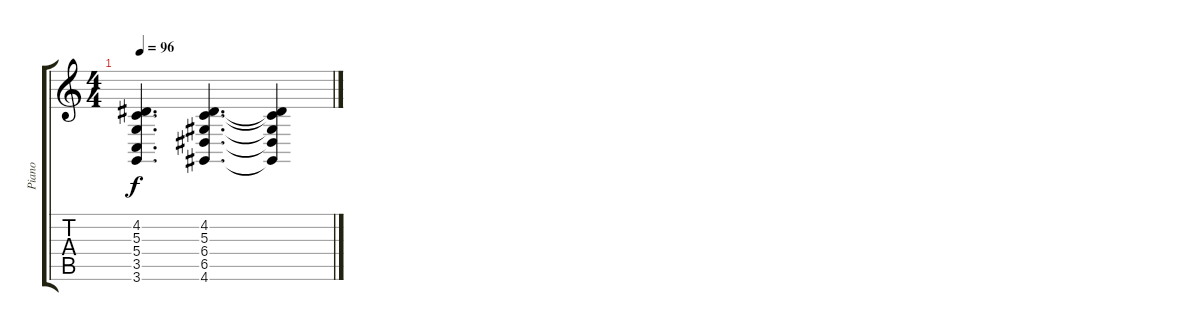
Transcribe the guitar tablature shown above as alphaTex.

\track ("Piano" "Piano") {instrument acousticgrandpiano}
\staff {score tabs}
\tuning (E4 B3 G3 D3 A2 E2) {hide}
\ts (4 4)
\tempo 96
\clef g2
\ks c
(4.2 5.3 5.4 3.5 3.6).4{d dy f} (4.2 5.3 6.4 6.5 4.6).4{d} (4.2{t} 5.3{t} 6.4{t} 6.5{t} 4.6{t}).4
